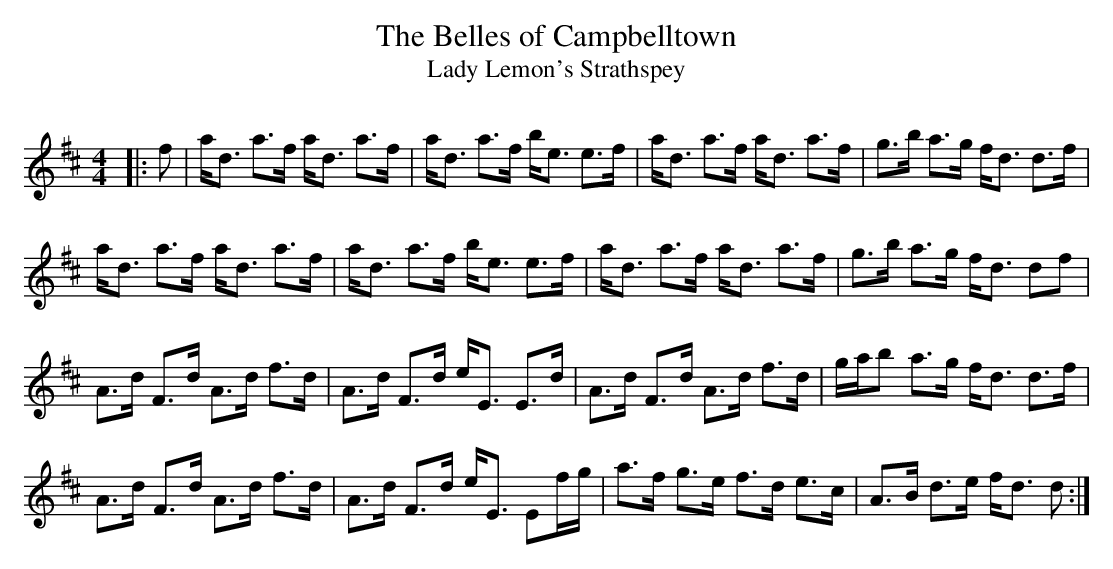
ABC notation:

X:1
T: The Belles of Campbelltown
T: Lady Lemon's Strathspey
Q:128
K:D
M:4/4
L:1/16
|:f2|ad3 a3f ad3 a3f|ad3 a3f be3 e3f|ad3 a3f ad3 a3f|g3b a3g fd3 d3f|
ad3 a3f ad3 a3f|ad3 a3f be3 e3f|ad3 a3f ad3 a3f|g3b a3g fd3 d2f2|
A3d F3d A3d f3d|A3d F3d eE3 E3d|A3d F3d A3d f3d|gab2 a3g fd3 d3f|
A3d F3d A3d f3d|A3d F3d eE3 E2fg|a3f g3e f3d e3c|A3B d3e fd3 d2:|
